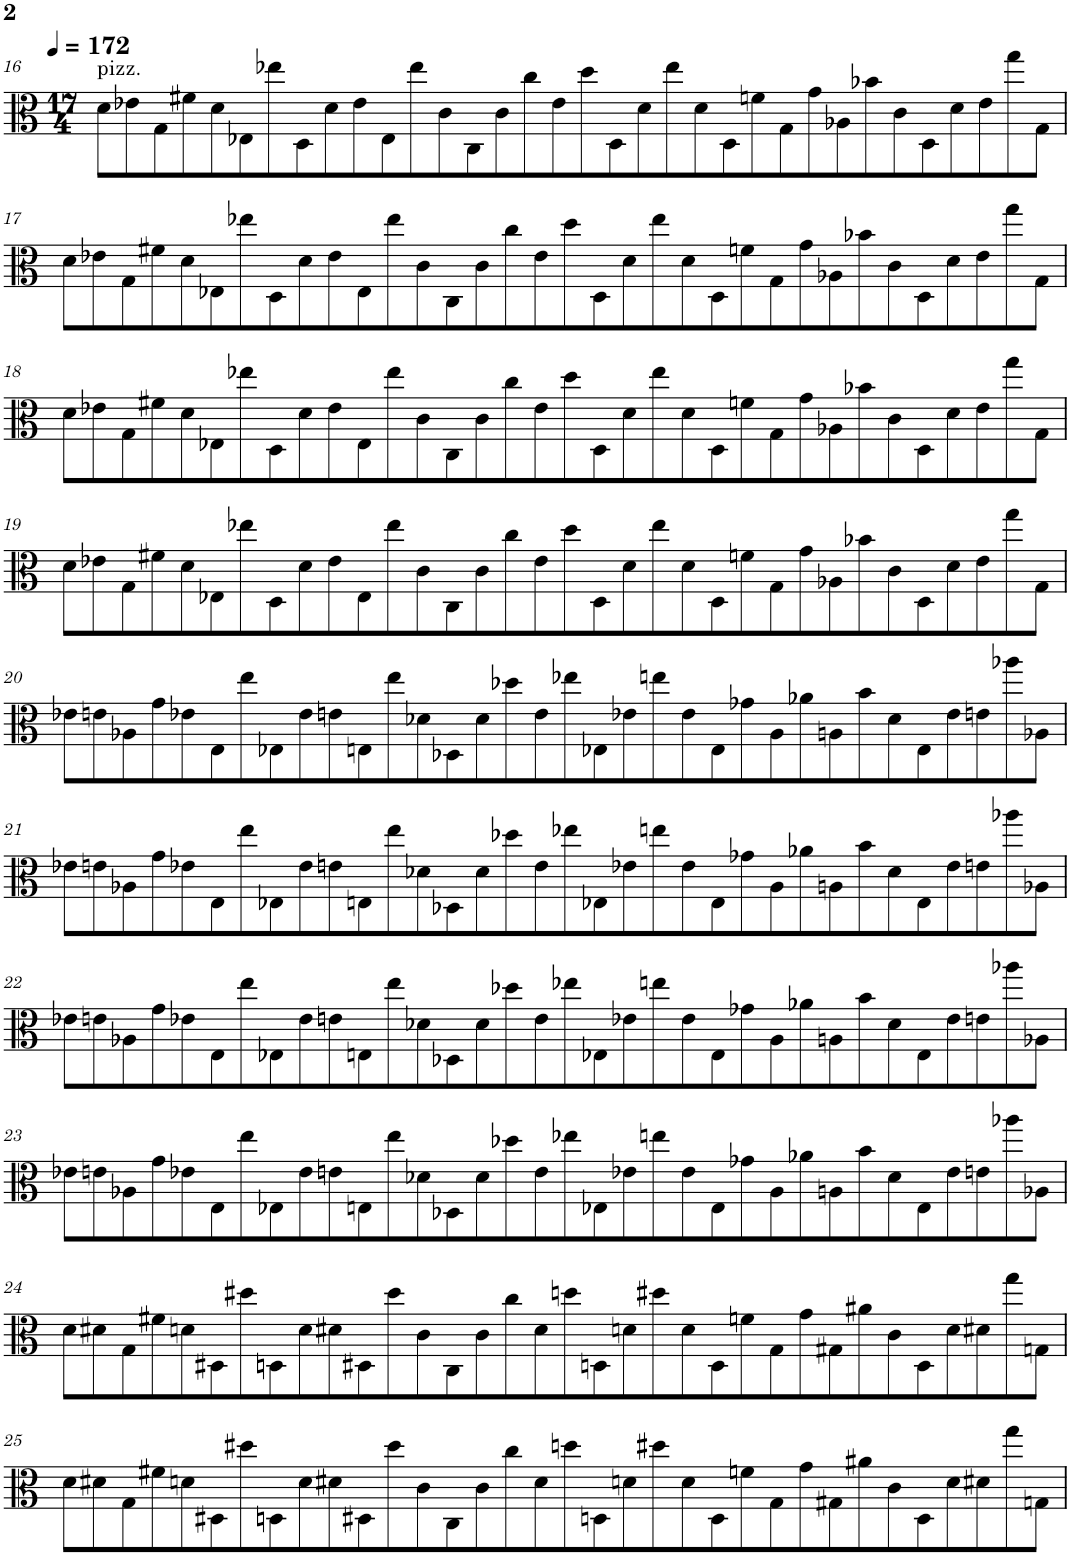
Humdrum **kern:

**kern
*part1
*staff1
*I"Viola
*I'Vla.
!!LO:PB:g=z
*clefC3
*k[]
*M17/4
*MM172
=16
!LO:TX:a:t=pizz.
8d\L
8e-X\
8G\
8f#X\
8d\
8E-X\
8ee-X\
8D\
8d\
8e-\
8E-\
8ee-\
8c\
8C\
8c\
8cc\
8e-\
8dd\
8D\
8d\
8ee-\
8d\
8D\
8fn\
8G\
8g\
8A-X\
8b-X\
8c\
8D\
8d\
8e-\
8gg\
8G\J
!!LO:LB:g=z
=17
8d\L
8e-X\
8G\
8f#X\
8d\
8E-X\
8ee-X\
8D\
8d\
8e-\
8E-\
8ee-\
8c\
8C\
8c\
8cc\
8e-\
8dd\
8D\
8d\
8ee-\
8d\
8D\
8fn\
8G\
8g\
8A-X\
8b-X\
8c\
8D\
8d\
8e-\
8gg\
8G\J
!!LO:LB:g=z
=18
8d\L
8e-X\
8G\
8f#X\
8d\
8E-X\
8ee-X\
8D\
8d\
8e-\
8E-\
8ee-\
8c\
8C\
8c\
8cc\
8e-\
8dd\
8D\
8d\
8ee-\
8d\
8D\
8fn\
8G\
8g\
8A-X\
8b-X\
8c\
8D\
8d\
8e-\
8gg\
8G\J
!!LO:LB:g=z
=19
8d\L
8e-X\
8G\
8f#X\
8d\
8E-X\
8ee-X\
8D\
8d\
8e-\
8E-\
8ee-\
8c\
8C\
8c\
8cc\
8e-\
8dd\
8D\
8d\
8ee-\
8d\
8D\
8fn\
8G\
8g\
8A-X\
8b-X\
8c\
8D\
8d\
8e-\
8gg\
8G\J
!!LO:LB:g=z
=20
8e-X\L
8en\
8A-X\
8g\
8e-X\
8E\
8ee\
8E-X\
8e-\
8en\
8En\
8ee\
8d-X\
8D-X\
8d-\
8dd-X\
8e\
8ee-X\
8E-X\
8e-X\
8een\
8e-\
8E-\
8g-X\
8A-\
8a-X\
8An\
8b\
8d-\
8E-\
8e-\
8en\
8aa-X\
8A-X\J
!!LO:LB:g=z
=21
8e-X\L
8en\
8A-X\
8g\
8e-X\
8E\
8ee\
8E-X\
8e-\
8en\
8En\
8ee\
8d-X\
8D-X\
8d-\
8dd-X\
8e\
8ee-X\
8E-X\
8e-X\
8een\
8e-\
8E-\
8g-X\
8A-\
8a-X\
8An\
8b\
8d-\
8E-\
8e-\
8en\
8aa-X\
8A-X\J
!!LO:LB:g=z
=22
8e-X\L
8en\
8A-X\
8g\
8e-X\
8E\
8ee\
8E-X\
8e-\
8en\
8En\
8ee\
8d-X\
8D-X\
8d-\
8dd-X\
8e\
8ee-X\
8E-X\
8e-X\
8een\
8e-\
8E-\
8g-X\
8A-\
8a-X\
8An\
8b\
8d-\
8E-\
8e-\
8en\
8aa-X\
8A-X\J
!!LO:LB:g=z
=23
8e-X\L
8en\
8A-X\
8g\
8e-X\
8E\
8ee\
8E-X\
8e-\
8en\
8En\
8ee\
8d-X\
8D-X\
8d-\
8dd-X\
8e\
8ee-X\
8E-X\
8e-X\
8een\
8e-\
8E-\
8g-X\
8A-\
8a-X\
8An\
8b\
8d-\
8E-\
8e-\
8en\
8aa-X\
8A-X\J
!!LO:LB:g=z
=24
8d\L
8d#X\
8G\
8f#X\
8dn\
8D#X\
8dd#X\
8Dn\
8d\
8d#X\
8D#X\
8dd#\
8c\
8C\
8c\
8cc\
8d#\
8ddn\
8Dn\
8dn\
8dd#X\
8d\
8D\
8fn\
8G\
8g\
8G#X\
8a#X\
8c\
8D\
8d\
8d#X\
8gg\
8Gn\J
!!LO:LB:g=z
=25
8d\L
8d#X\
8G\
8f#X\
8dn\
8D#X\
8dd#X\
8Dn\
8d\
8d#X\
8D#X\
8dd#\
8c\
8C\
8c\
8cc\
8d#\
8ddn\
8Dn\
8dn\
8dd#X\
8d\
8D\
8fn\
8G\
8g\
8G#X\
8a#X\
8c\
8D\
8d\
8d#X\
8gg\
8Gn\J
=
*-
